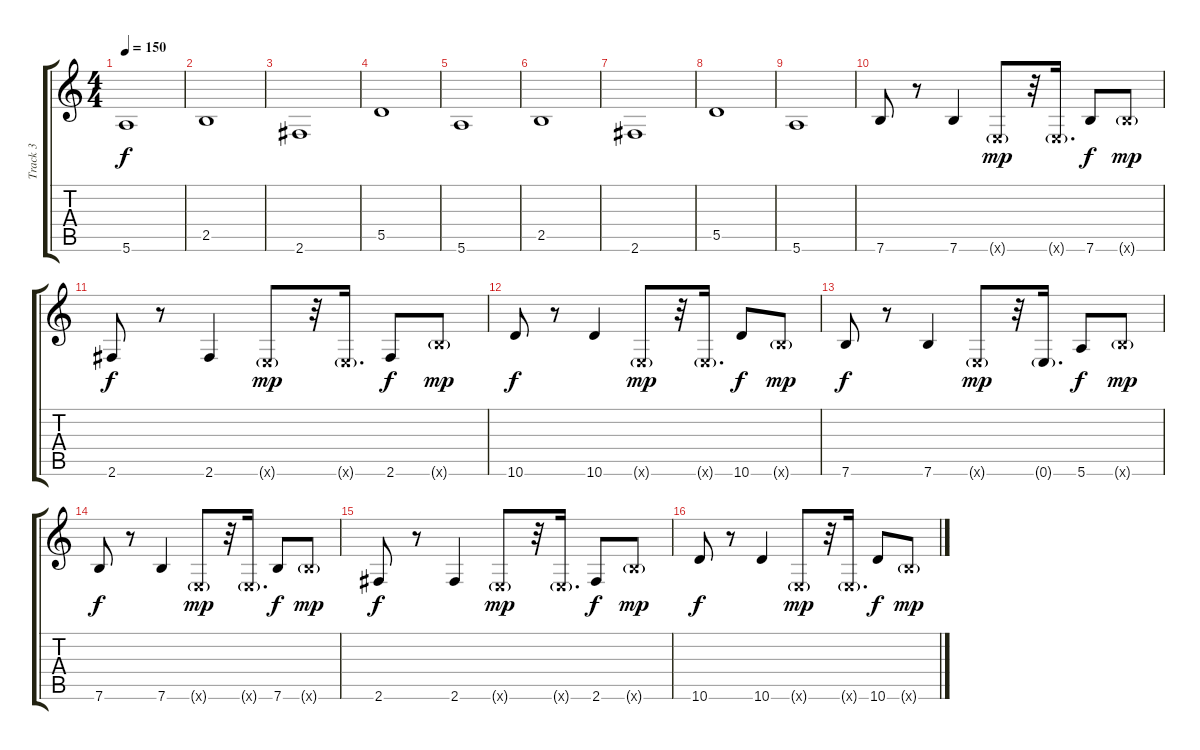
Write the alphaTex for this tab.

\track ("Track 3" "Track 3") {instrument electricbasspick}
\staff {score tabs}
\tuning (E4 B3 G3 D3 A2 E2) {hide}
\ts (4 4)
\tempo 150
\clef g2
\ks c
5.6.1{dy f} |
2.5.1 |
2.6.1 |
5.5.1 |
5.6.1 |
2.5.1 |
2.6.1 |
5.5.1 |
5.6.1 |
7.6.8 r.8 7.6.4 0.6{g x}.8{dy mp} r.32 0.6{g x}.16{d} 7.6.8{dy f} 7.6{g x}.8{dy mp} |
2.6.8{dy f} r.8 2.6.4 0.6{g x}.8{dy mp} r.32 0.6{g x}.16{d} 2.6.8{dy f} 7.6{g x}.8{dy mp} |
10.6.8{dy f} r.8 10.6.4 0.6{g x}.8{dy mp} r.32 0.6{g x}.16{d} 10.6.8{dy f} 7.6{g x}.8{dy mp} |
7.6.8{dy f} r.8 7.6.4 0.6{g x}.8{dy mp} r.32 0.6{g}.16{d} 5.6.8{dy f} 7.6{g x}.8{dy mp} |
7.6.8{dy f} r.8 7.6.4 0.6{g x}.8{dy mp} r.32 0.6{g x}.16{d} 7.6.8{dy f} 7.6{g x}.8{dy mp} |
2.6.8{dy f} r.8 2.6.4 0.6{g x}.8{dy mp} r.32 0.6{g x}.16{d} 2.6.8{dy f} 7.6{g x}.8{dy mp} |
10.6.8{dy f} r.8 10.6.4 0.6{g x}.8{dy mp} r.32 0.6{g x}.16{d} 10.6.8{dy f} 7.6{g x}.8{dy mp}
